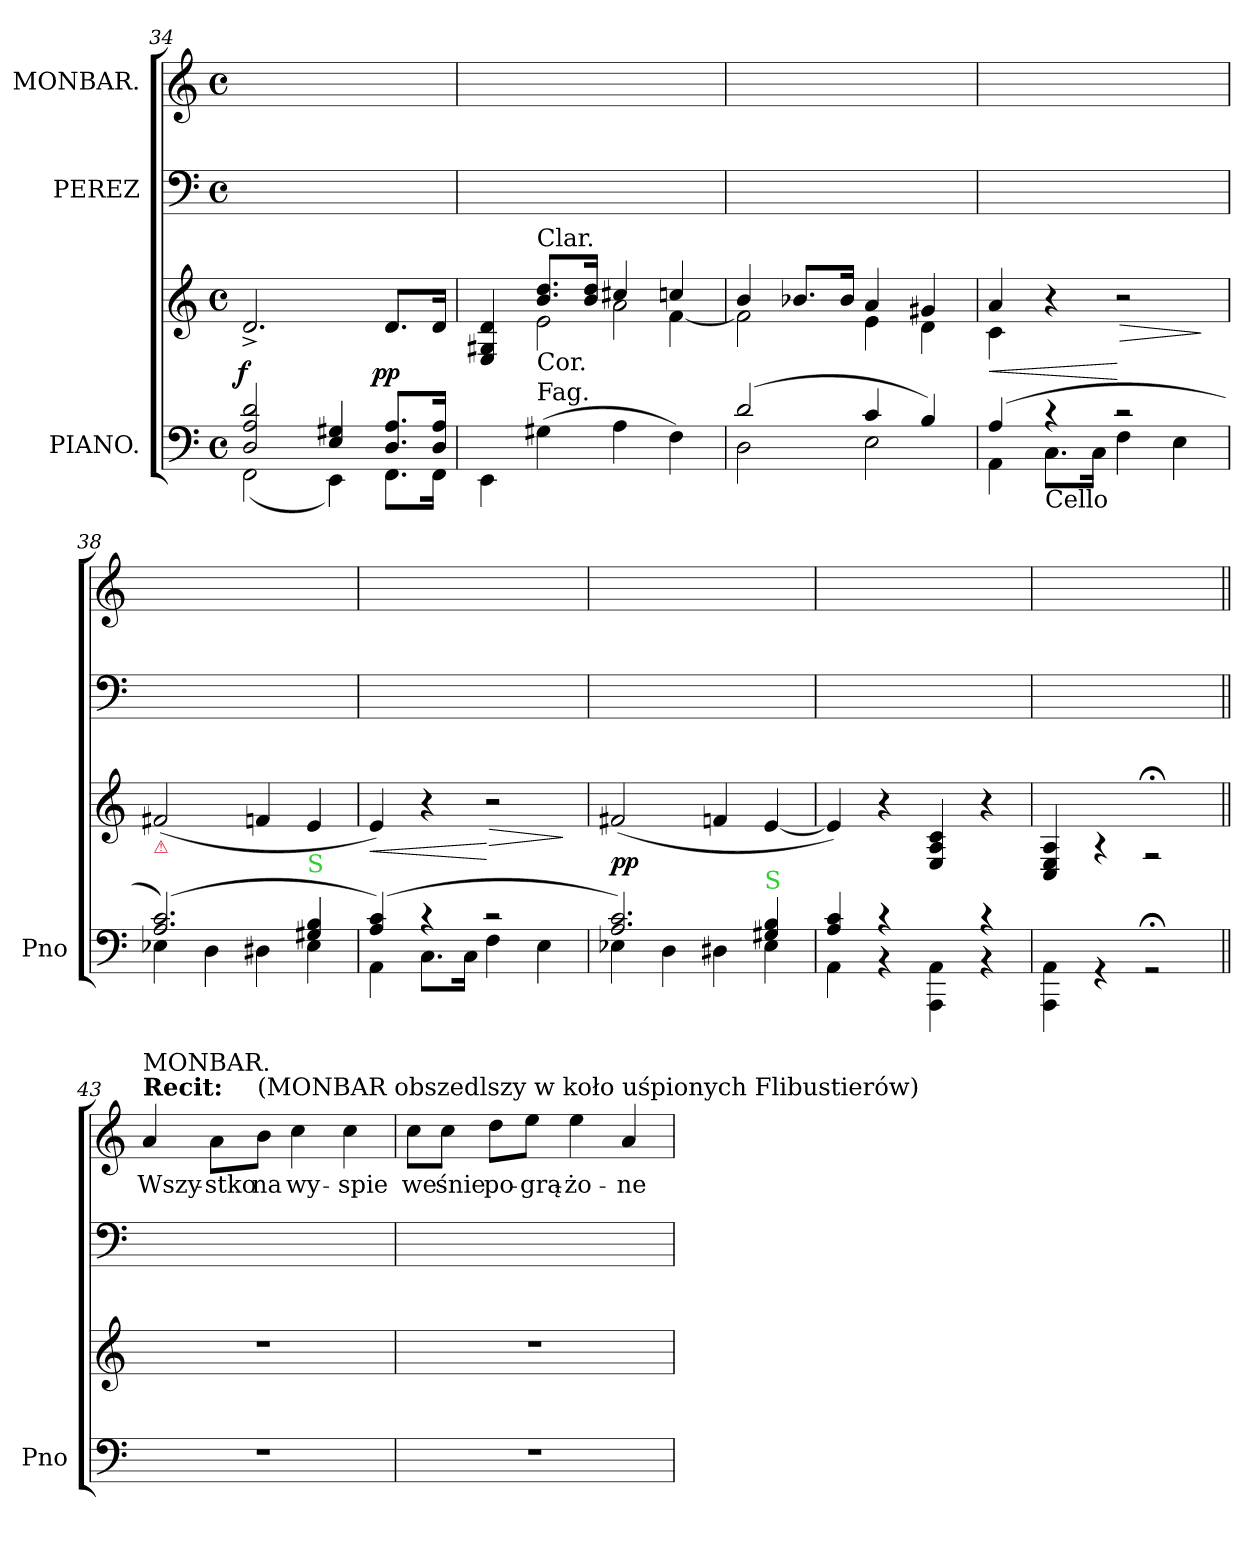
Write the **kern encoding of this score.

**kern	**kern	**dynam	**kern	**kern	**text
*part3	*part3	*part3	*part2	*part1	*part1
*staff4	*staff3	*staff3/4	*staff2	*staff1	*staff1
*I"PIANO.	*	*	*I"PEREZ	*I"MONBAR.	*
*I'Pno	*	*	*	*	*
*clefF4	*clefG2	*	*clefF4	*clefG2	*
*	*	*	*	*ITrd8c12	*
*k[]	*k[]	*	*k[]	*k[]	*
*a:	*a:	*	*a:	*a:	*
*M4/4	*M4/4	*	*M4/4	*M4/4	*
*met(c)	*met(c)	*	*met(c)	*met(c)	*
=34	=34	=34	=34	=34	=34
*^	*	*	*	*	*
!	!	!	!LO:DY:cj	!	!	!
2D/ 2A/ 2d/	(2FF\	2.d^/	f	1ryy	1ryy	.
4E/ 4G#X/	4EE\)	.	.	.	.	.
!	!	!	!LO:DY:cj	!	!	!
8.D/ 8.A/L	8.FF\L	8.d/L	pp	.	.	.
16D/ 16A/Jk	16FF\Jk	16d/Jk	.	.	.	.
=35	=35	=35	=35	=35	=35	=35
*	*	*^	*	*	*	*
*	*	*	*^	*	*	*	*
4ryy	4EE\	4E/ 4G#X/ 4d/	4ryy	2ryy	.	1ryy	1ryy	.
!	!	!LO:TX:a:t=Clar.	!	!	!	!	!	!
!	!	!LO:TX:b:t=Cor.	!	!	!	!	!	!
!LO:TX:a:t=Fag.	!	!	!	!	!	!	!	!
(4G#X\	4ryy	8.b/ 8.dd/L	2e\	.	.	.	.	.
.	.	16b/ 16dd/Jk	.	.	.	.	.	.
4A\	2ryy	4cc#X/	.	2a\	.	.	.	.
4F\)	.	4ccn/	[4f\	.	.	.	.	.
*	*	*	*v	*v	*	*	*	*
=36	=36	=36	=36	=36	=36	=36	=36
(2d/	2D\	4b/	2f\]	.	1ryy	1ryy	.
.	.	8.b-X/L	.	.	.	.	.
.	.	16b-/Jk	.	.	.	.	.
4c/	2E\	4a/	4e\	.	.	.	.
4B/)	.	4g#X/	4d\	.	.	.	.
=37	=37	=37	=37	=37	=37	=37	=37
!	!	!	!	!LO:HP:b	!	!	!
(4A/	4AA\	4a/	4c\	<	1ryy	1ryy	.
!LO:TX:b:t=Cello	!	!	!	!	!	!	!
4r	8.C\L	4r	4ryy	.	.	.	.
.	16C\Jk	.	.	.	.	.	.
!	!	!	!	!LO:HP:n=1:b	!	!	!
2r	4F\	2r	2ryy	[ >	.	.	.
.	4E\	.	.	.	.	.	.
*v	*v	*	*	*	*	*	*
*	*v	*v	*	*	*	*
.	.	]	.	.	.
=38	=38	=38	=38	=38	=38
*^	*	*	*	*	*
!	!	!LO:TX:b:i:color=crimson:t=⚠	!	!	!	!
(2.A/ 2.c/)	4E-X\	(>2f#X/	.	1ryy	1ryy	.
.	4D\	.	.	.	.	.
.	4D#X\	4fn/	.	.	.	.
!LO:TX:a:color=limegreen:t=S	!	!	!	!	!	!
4G#X/ 4B/	4E-\	4e/	.	.	.	.
=39	=39	=39	=39	=39	=39	=39
!	!	!	!LO:HP:b	!	!	!
(4A/ 4c/)	4AA\	4e/)	<	1ryy	1ryy	.
4r	8.C\L	4r	.	.	.	.
.	16C\Jk	.	.	.	.	.
!	!	!	!LO:HP:n=1:b	!	!	!
2r	4F\	2r	[ >	.	.	.
.	4E\	.	.	.	.	.
*v	*v	*	*	*	*	*
.	.	]	.	.	.
=40	=40	=40	=40	=40	=40
*^	*	*	*	*	*
2.A/ 2.c/)	4E-X\	(>2f#X/	pp	1ryy	1ryy	.
.	4D\	.	.	.	.	.
.	4D#X\	4fn/	.	.	.	.
!LO:TX:a:color=limegreen:t=S	!	!	!	!	!	!
4G#X/ 4B/	4E-\	[4e/	.	.	.	.
=41	=41	=41	=41	=41	=41	=41
4A/ 4c/	4AA\	4e/])	.	1ryy	1ryy	.
4rBB	4rc	4r	.	.	.	.
4ryy	4AAA\ 4AA\	4E/ 4A/ 4c/	.	.	.	.
4rBB	4rc	4r	.	.	.	.
*v	*v	*	*	*	*	*
=42	=42	=42	=42	=42	=42
4AAA\ 4AA\	4C/ 4E/ 4A/	.	1ryy	1ryy	.
4rGG	4rA	.	.	.	.
2r;<GG	2r;<F	.	.	.	.
=43||	=43||	=43||	=43||	=43||	=43||
!	!	!	!	!LO:TX:a:B:t=Recit&colon;	!
!	!	!	!	!LO:TX:a:t=MONBAR.	!
1r	1r	.	1ryy	4A/	Wszy-
.	.	.	.	8A\L	-stko
!	!	!	!	!LO:TX:a:t=(MONBAR obszedlszy w koło uśpionych Flibustierów)	!
.	.	.	.	8B\J	na
.	.	.	.	4c\	wy-
.	.	.	.	4c\	-spie
=44	=44	=44	=44	=44	=44
1r	1r	.	1ryy	8c\L	we
.	.	.	.	8c\J	śnie
.	.	.	.	8d\L	po-
.	.	.	.	8e\J	-grą-
.	.	.	.	4e\	-żo-
.	.	.	.	4A/	-ne
=	=	=	=	=	=
*-	*-	*-	*-	*-	*-
